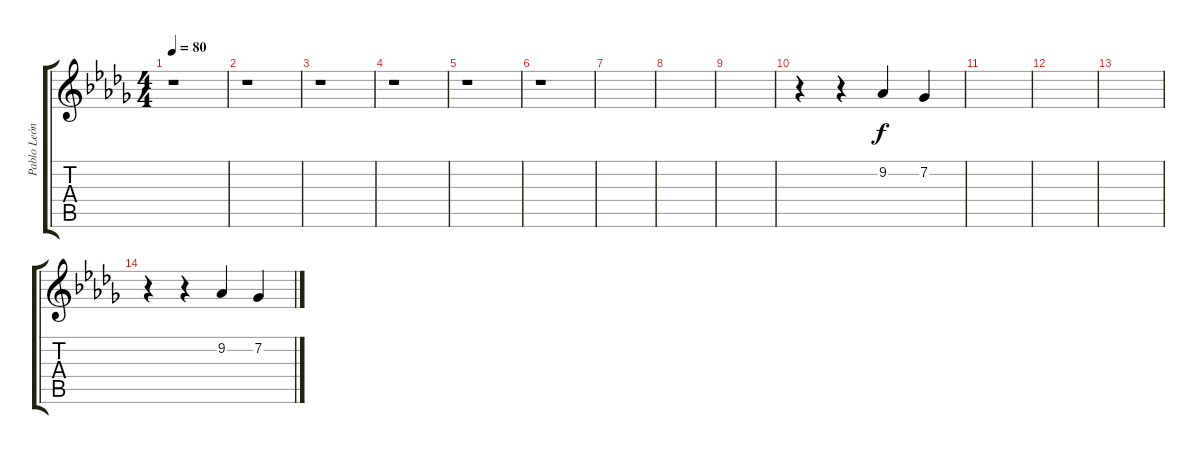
\track ("Pablo León" "Pablo León") {instrument voiceoohs}
\staff {score tabs}
\tuning (E4 B3 G3 D3 A2 E2) {hide}
\ts (4 4)
\tempo 80
\clef g2
\ks bbminor
r.1{dy f} |
r.1 |
r.1 |
r.1 |
r.1 |
r.1 |
|
|
|
r.4 r.4 9.2.4 7.2.4 |
|
|
|
r.4 r.4 9.2.4 7.2.4
